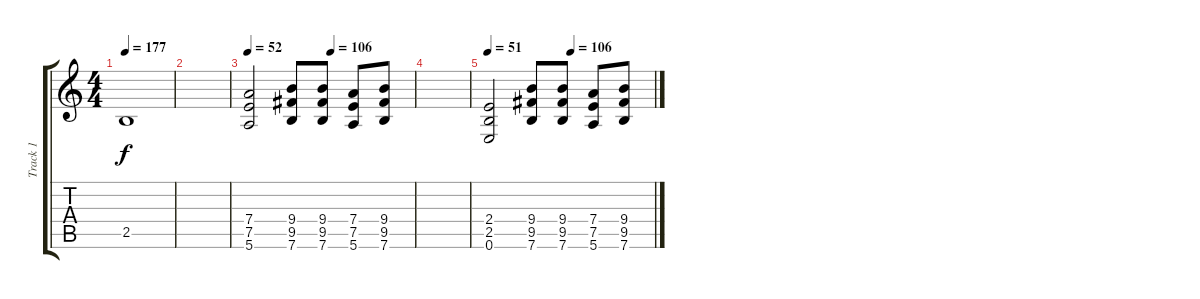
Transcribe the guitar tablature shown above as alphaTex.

\track ("Track 1" "Track 1") {instrument acousticguitarnylon}
\staff {score tabs}
\tuning (E4 B3 G3 D3 A2 E2) {hide}
\ts (4 4)
\tempo 177
\clef g2
\ks c
2.5.1{dy f} |
|
\tempo 52
\tempo (106 0.5)
(7.4 7.5 5.6).2{instrument distortionguitar} (9.4 9.5 7.6).8 (9.4 9.5 7.6).8 (7.4 7.5 5.6).8 (9.4 9.5 7.6).8 |
|
\tempo 51
\tempo (106 0.5)
(2.4 2.5 0.6).2{instrument distortionguitar} (9.4 9.5 7.6).8 (9.4 9.5 7.6).8 (7.4 7.5 5.6).8 (9.4 9.5 7.6).8
